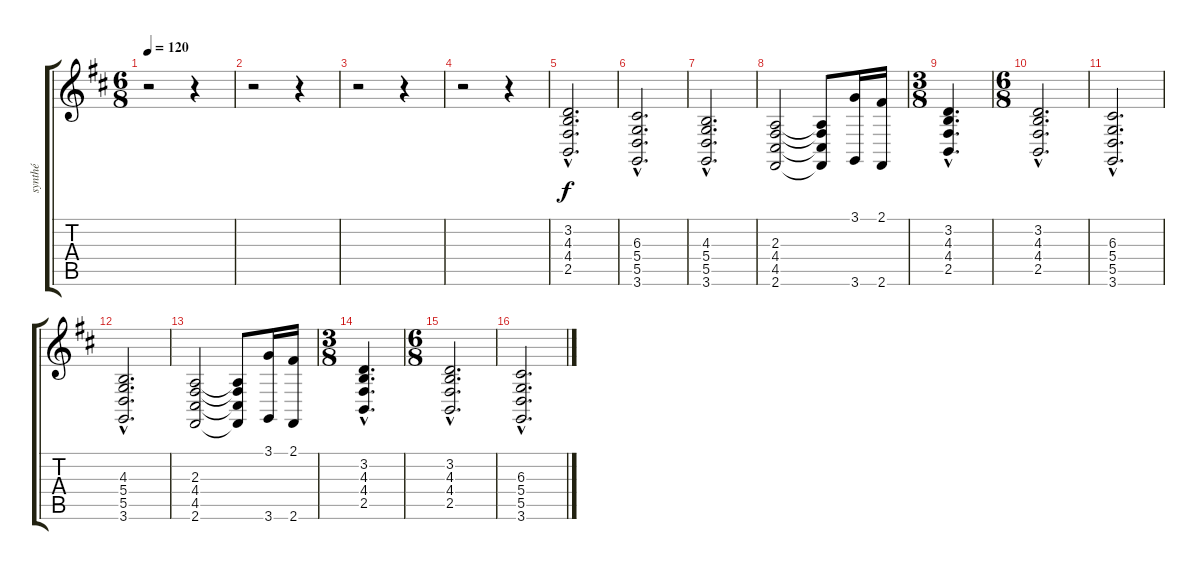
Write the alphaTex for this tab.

\track ("synthé" "synthé") {instrument stringensemble1}
\staff {score tabs}
\tuning (E4 B3 G3 D3 A2 E2) {hide}
\ts (6 8)
\tempo 120
\clef g2
\ks bminor
r.2{dy f} r.4 |
r.2 r.4 |
r.2 r.4 |
r.2 r.4 |
(3.2{hac} 4.3{hac} 4.4{hac} 2.5{hac}).2{d} |
(6.3{hac} 5.4{hac} 5.5{hac} 3.6{hac}).2{d} |
(4.3{hac} 5.4{hac} 5.5{hac} 3.6{hac}).2{d} |
(2.3 4.4 4.5 2.6).2 (2.3{t} 4.4{t} 4.5{t} 2.6{t}).8 (3.1 3.6).16 (2.1 2.6).16 |
\ts (3 8)
(3.2{hac} 4.3{hac} 4.4{hac} 2.5{hac}).4{d} |
\ts (6 8)
(3.2{hac} 4.3{hac} 4.4{hac} 2.5{hac}).2{d} |
(6.3{hac} 5.4{hac} 5.5{hac} 3.6{hac}).2{d} |
(4.3{hac} 5.4{hac} 5.5{hac} 3.6{hac}).2{d} |
(2.3 4.4 4.5 2.6).2 (2.3{t} 4.4{t} 4.5{t} 2.6{t}).8 (3.1 3.6).16 (2.1 2.6).16 |
\ts (3 8)
(3.2{hac} 4.3{hac} 4.4{hac} 2.5{hac}).4{d} |
\ts (6 8)
(3.2{hac} 4.3{hac} 4.4{hac} 2.5{hac}).2{d} |
(6.3{hac} 5.4{hac} 5.5{hac} 3.6{hac}).2{d}
